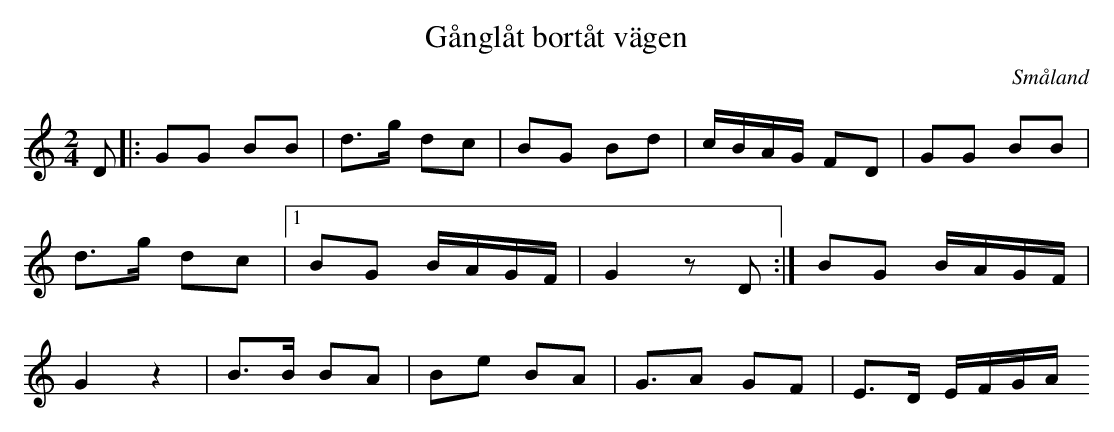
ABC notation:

X:1
T:Gånglåt bortåt vägen
O:Småland
M:2/4
L:1/8
K:C
D |: GG BB | d3/2g/2 dc | BG Bd | c/2B/2A/2G/2 FD | GG BB | d3/2g/2 dc |1 BG B/2A/2G/2F/2 | G2 z D :| BG B/2A/2G/2F/2 | G2 z2 | B3/2B/2 BA | Be BA | G3/2A GF | E3/2D/2 E/2F/2G/2A/2
